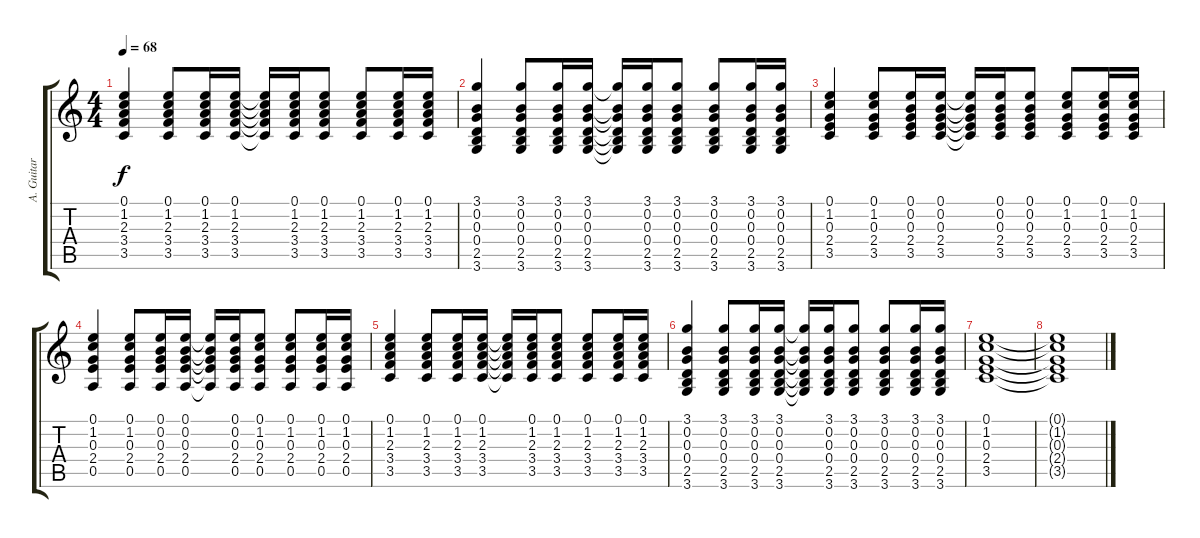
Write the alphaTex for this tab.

\track ("A. Guitar II" "A. Guitar ") {instrument acousticguitarsteel}
\staff {score tabs}
\tuning (E4 B3 G3 D3 A2 E2) {hide}
\ts (4 4)
\tempo 68
\clef g2
\ks c
(0.1 1.2 2.3 3.4 3.5).4{dy f} (0.1 1.2 2.3 3.4 3.5).8 (0.1 1.2 2.3 3.4 3.5).16 (0.1 1.2 2.3 3.4 3.5).16 (0.1{t} 1.2{t} 2.3{t} 3.4{t} 3.5{t}).16 (0.1 1.2 2.3 3.4 3.5).16 (0.1 1.2 2.3 3.4 3.5).8 (0.1 1.2 2.3 3.4 3.5).8 (0.1 1.2 2.3 3.4 3.5).16 (0.1 1.2 2.3 3.4 3.5).16 |
(3.1 0.2 0.3 0.4 2.5 3.6).4 (3.1 0.2 0.3 0.4 2.5 3.6).8 (3.1 0.2 0.3 0.4 2.5 3.6).16 (3.1 0.2 0.3 0.4 2.5 3.6).16 (3.1{t} 0.2{t} 0.3{t} 0.4{t} 2.5{t} 3.6{t}).16 (3.1 0.2 0.3 0.4 2.5 3.6).16 (3.1 0.2 0.3 0.4 2.5 3.6).8 (3.1 0.2 0.3 0.4 2.5 3.6).8 (3.1 0.2 0.3 0.4 2.5 3.6).16 (3.1 0.2 0.3 0.4 2.5 3.6).16 |
(0.1 1.2 0.3 2.4 3.5).4 (0.1 1.2 0.3 2.4 3.5).8 (0.1 0.2 0.3 2.4 3.5).16 (0.1 0.2 0.3 2.4 3.5).16 (0.1{t} 0.2{t} 0.3{t} 2.4{t} 3.5{t}).16 (0.1 0.2 0.3 2.4 3.5).16 (0.1 0.2 0.3 2.4 3.5).8 (0.1 1.2 0.3 2.4 3.5).8 (0.1 1.2 0.3 2.4 3.5).16 (0.1 1.2 0.3 2.4 3.5).16 |
(0.1 1.2 0.3 2.4 0.5).4 (0.1 1.2 0.3 2.4 0.5).8 (0.1 0.2 0.3 2.4 0.5).16 (0.1 0.2 0.3 2.4 0.5).16 (0.1{t} 0.2{t} 0.3{t} 2.4{t} 0.5{t}).16 (0.1 0.2 0.3 2.4 0.5).16 (0.1 1.2 0.3 2.4 0.5).8 (0.1 1.2 0.3 2.4 0.5).8 (0.1 1.2 0.3 2.4 0.5).16 (0.1 1.2 0.3 2.4 0.5).16 |
(0.1 1.2 2.3 3.4 3.5).4 (0.1 1.2 2.3 3.4 3.5).8 (0.1 1.2 2.3 3.4 3.5).16 (0.1 1.2 2.3 3.4 3.5).16 (0.1{t} 1.2{t} 2.3{t} 3.4{t} 3.5{t}).16 (0.1 1.2 2.3 3.4 3.5).16 (0.1 1.2 2.3 3.4 3.5).8 (0.1 1.2 2.3 3.4 3.5).8 (0.1 1.2 2.3 3.4 3.5).16 (0.1 1.2 2.3 3.4 3.5).16 |
(3.1 0.2 0.3 0.4 2.5 3.6).4 (3.1 0.2 0.3 0.4 2.5 3.6).8 (3.1 0.2 0.3 0.4 2.5 3.6).16 (3.1 0.2 0.3 0.4 2.5 3.6).16 (3.1{t} 0.2{t} 0.3{t} 0.4{t} 2.5{t} 3.6{t}).16 (3.1 0.2 0.3 0.4 2.5 3.6).16 (3.1 0.2 0.3 0.4 2.5 3.6).8 (3.1 0.2 0.3 0.4 2.5 3.6).8 (3.1 0.2 0.3 0.4 2.5 3.6).16 (3.1 0.2 0.3 0.4 2.5 3.6).16 |
(0.1 1.2 0.3 2.4 3.5).1 |
(0.1{t} 1.2{t} 0.3{t} 2.4{t} 3.5{t}).1
